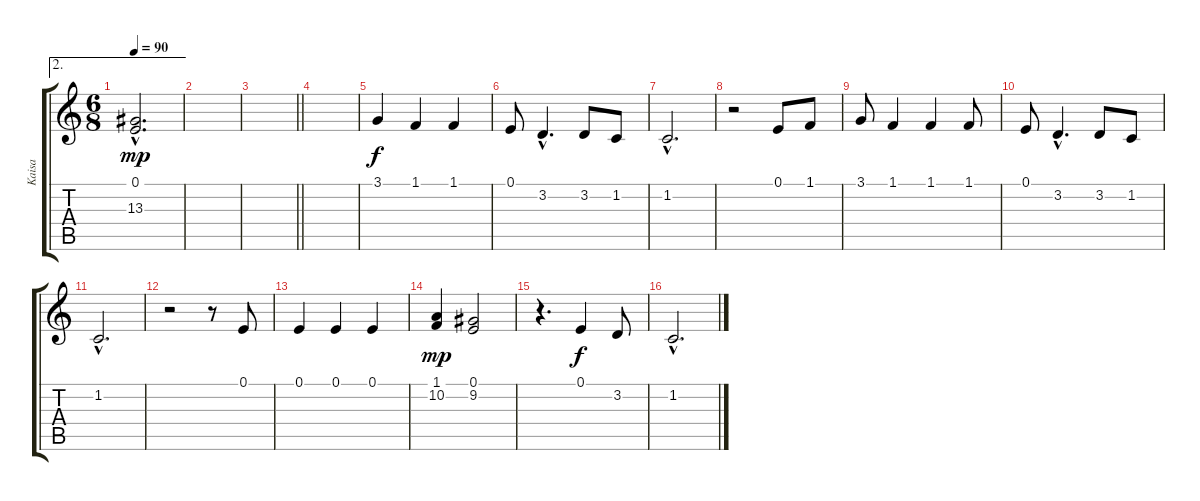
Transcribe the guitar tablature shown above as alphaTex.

\track ("Kaisa" "Kaisa") {instrument cello}
\staff {score tabs}
\tuning (E4 B3 G3 D3 A2 E2) {hide}
\ae 2
\ts (6 8)
\tempo 90
\clef g2
\ks c
(0.1{hac} 13.3{hac}).2{d dy mp} |
|
\barLineRight lightlight
|
|
3.1.4{dy f} 1.1.4 1.1.4 |
0.1.8 3.2{hac}.4{d} 3.2.8 1.2.8 |
1.2{hac}.2{d} |
r.2 0.1.8 1.1.8 |
3.1.8 1.1.4 1.1.4 1.1.8 |
0.1.8 3.2{hac}.4{d} 3.2.8 1.2.8 |
1.2{hac}.2{d} |
r.2 r.8 0.1.8 |
0.1.4 0.1.4 0.1.4 |
(1.1 10.2).4{dy mp} (0.1 9.2).2 |
r.4{d} 0.1.4{dy f} 3.2.8 |
1.2{hac}.2{d}
